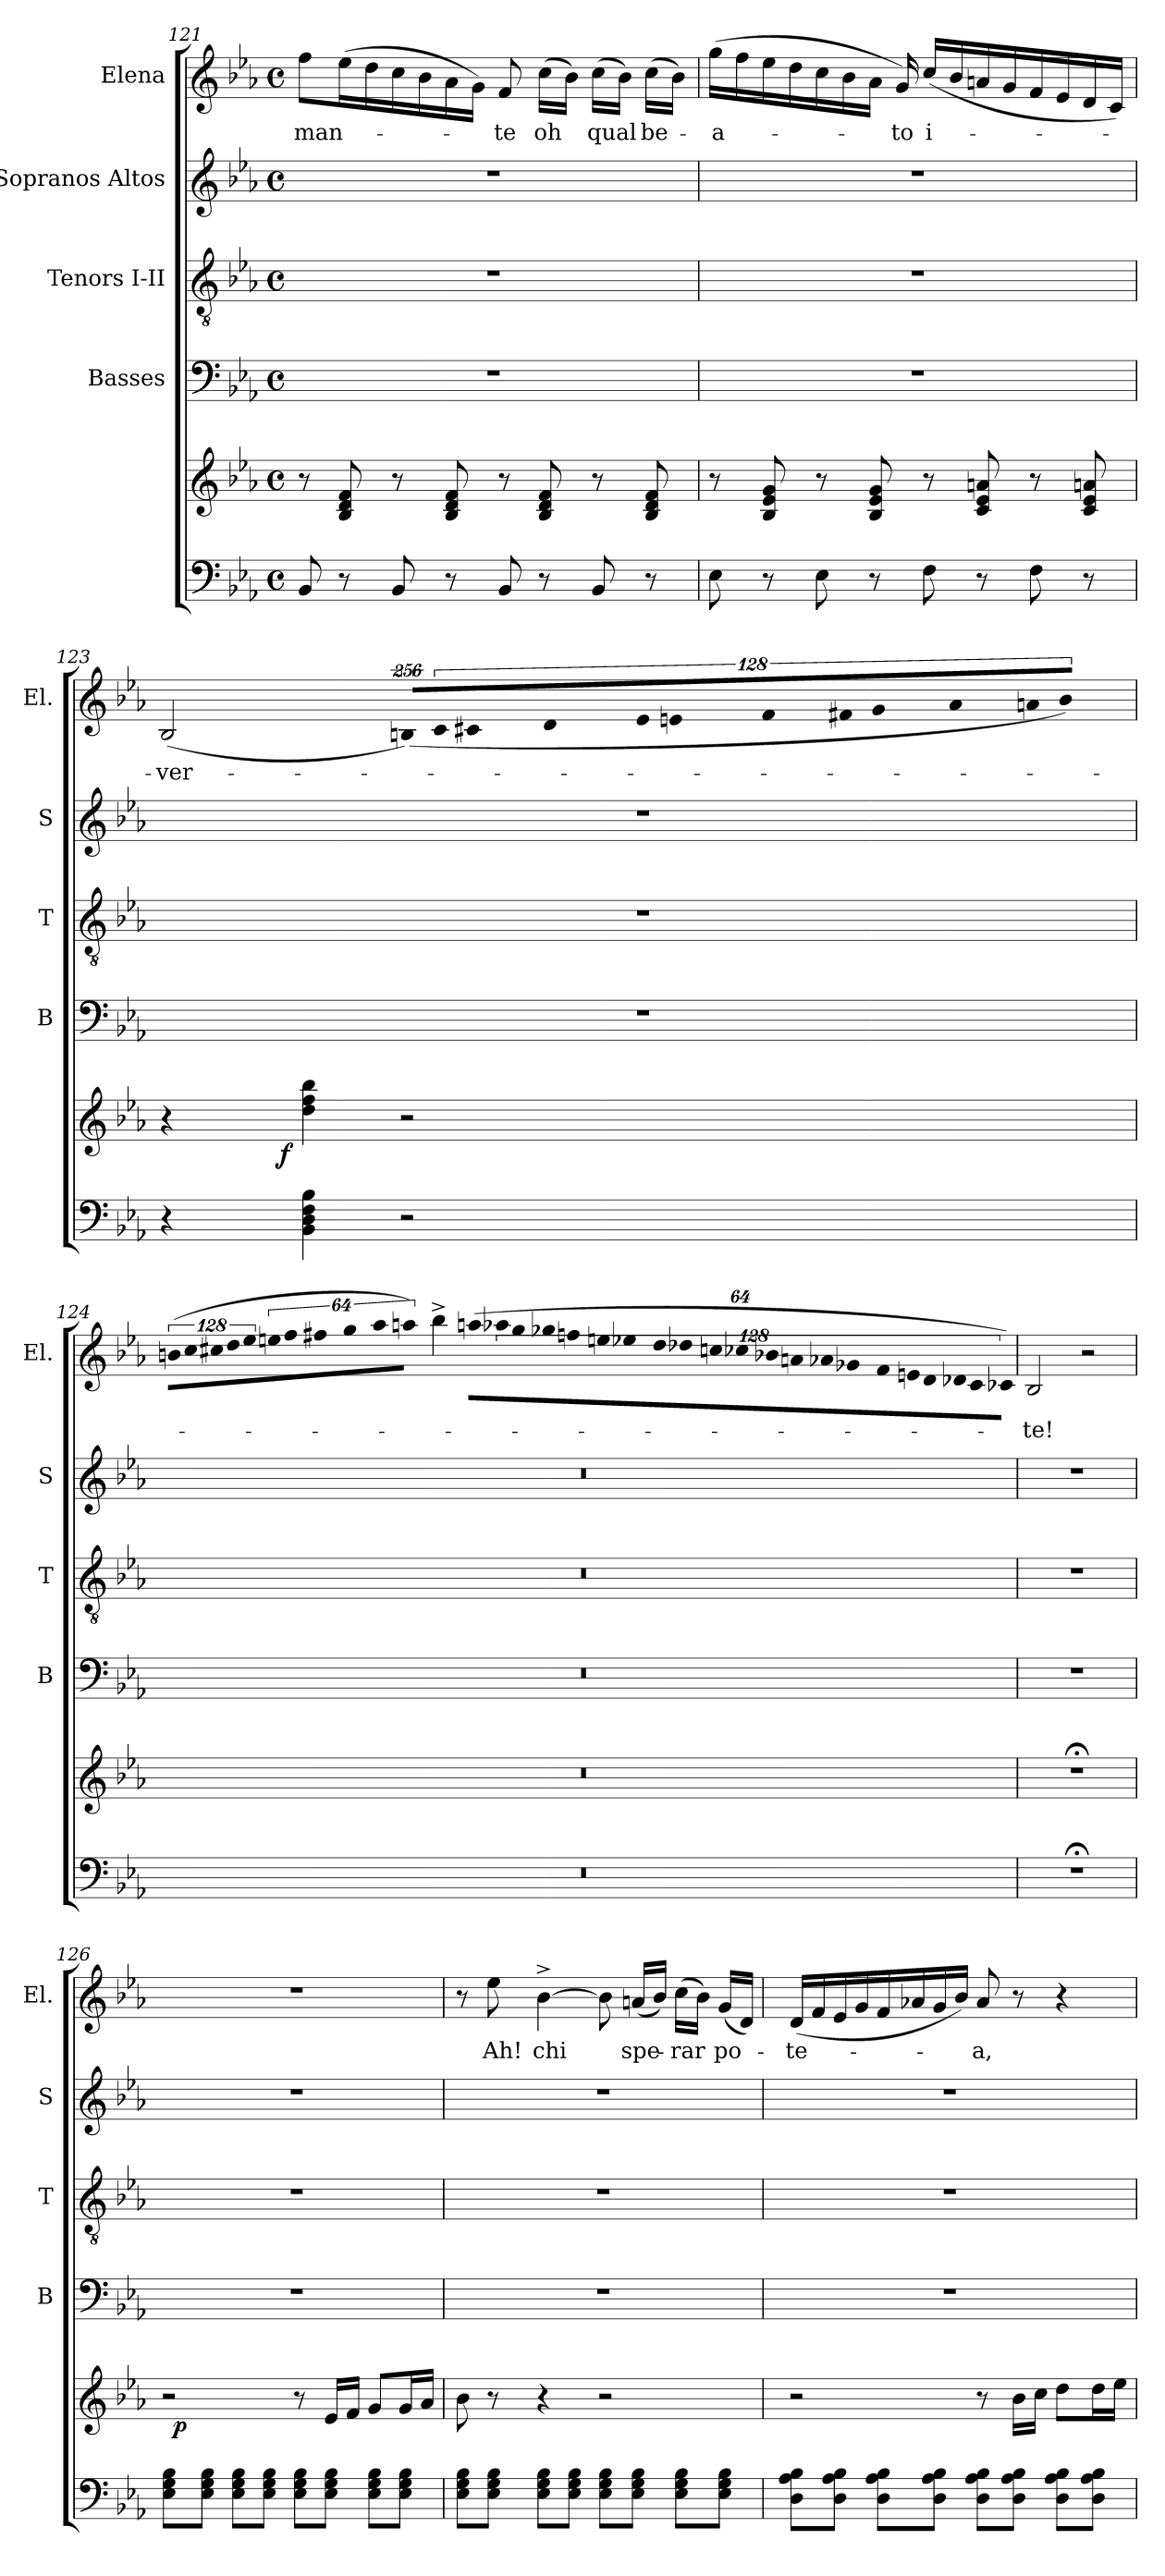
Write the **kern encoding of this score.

**kern	**kern	**dynam	**kern	**kern	**kern	**kern	**text
*part5	*part5	*part5	*part4	*part3	*part2	*part1	*part1
*staff6	*staff5	*staff5/6	*staff4	*staff3	*staff2	*staff1	*staff1
*	*	*	*I"Basses	*I"Tenors I-II	*I"Sopranos Altos	*I"Elena	*
*	*	*	*I'B	*I'T	*I'S	*I'El.	*
*clefF4	*clefG2	*	*clefF4	*clefGv2	*clefG2	*clefG2	*
*k[b-e-a-]	*k[b-e-a-]	*	*k[b-e-a-]	*k[b-e-a-]	*k[b-e-a-]	*k[b-e-a-]	*
*E-:	*E-:	*	*E-:	*E-:	*E-:	*E-:	*
*M4/4	*M4/4	*	*M4/4	*M4/4	*M4/4	*M4/4	*
*met(c)	*met(c)	*	*met(c)	*met(c)	*met(c)	*met(c)	*
=121	=121	=121	=121	=121	=121	=121	=121
8BB-/	8r	.	1r	1r	1r	8ff\L	-man-
8r	8B-/ 8d/ 8f/	.	.	.	.	(16ee-\L	.
.	.	.	.	.	.	16dd\	.
8BB-/	8r	.	.	.	.	16cc\	.
.	.	.	.	.	.	16b-\	.
8r	8B-/ 8d/ 8f/	.	.	.	.	16a-\	.
.	.	.	.	.	.	16g\JJ)	.
8BB-/	8r	.	.	.	.	8f/	-te
8r	8B-/ 8d/ 8f/	.	.	.	.	(16cc\LL	oh
.	.	.	.	.	.	16b-\JJ)	.
8BB-/	8r	.	.	.	.	(16cc\LL	qual
.	.	.	.	.	.	16b-\JJ)	.
8r	8B-/ 8d/ 8f/	.	.	.	.	(16cc\LL	be-
.	.	.	.	.	.	16b-\JJ)	.
=122	=122	=122	=122	=122	=122	=122	=122
8E-\	8r	.	1r	1r	1r	(16gg\LL	-a-
.	.	.	.	.	.	16ff\	.
8r	8B-/ 8e-/ 8g/	.	.	.	.	16ee-\	.
.	.	.	.	.	.	16dd\	.
8E-\	8r	.	.	.	.	16cc\	.
.	.	.	.	.	.	16b-\	.
8r	8B-/ 8e-/ 8g/	.	.	.	.	16a-\JJ	.
.	.	.	.	.	.	16g/)	-to
8F\	8r	.	.	.	.	(16cc/LL	i-
.	.	.	.	.	.	16b-/	.
8r	8c/ 8e-/ 8an/	.	.	.	.	16an/	.
.	.	.	.	.	.	16g/	.
8F\	8r	.	.	.	.	16f/	.
.	.	.	.	.	.	16e-/	.
8r	8c/ 8e-/ 8an/	.	.	.	.	16d/	.
.	.	.	.	.	.	16c/JJ)	.
!!LO:LB:g=z
=123	=123	=123	=123	=123	=123	=123	=123
*	*^	*	*	*	*	*	*
4r	4r	6ryy	.	1r	1r	1r	(2B-/	-ver-
.	.	24.ryy	.	.	.	.	.	.
!	!	!	!LO:DY:b	!	!	!	!	!
.	.	3%2ryy	f	.	.	.	.	.
4BB-\ 4D\ 4F\ 4B-\	4dd\ 4ff\ 4bb-\	.	.	.	.	.	.	.
!	!	!	!	!	!	!	!LO:N:vis=16	!
2r	2r	.	.	.	.	.	(4096%171Bn/LL)	.
!	!	!	!	!	!	!	!LO:N:vis=16	!
.	.	.	.	.	.	.	2048%85c/	.
!	!	!	!	!	!	!	!LO:N:vis=16	!
.	.	.	.	.	.	.	4096%171c#X/	.
!	!	!	!	!	!	!	!LO:N:vis=16	!
.	.	.	.	.	.	.	4096%171d/	.
!	!	!	!	!	!	!	!LO:N:vis=16	!
.	.	.	.	.	.	.	2048%85e-/	.
!	!	!	!	!	!	!	!LO:N:vis=16	!
.	.	.	.	.	.	.	4096%171en/	.
!	!	!	!	!	!	!	!LO:N:vis=16	!
.	.	.	.	.	.	.	4096%171f/	.
!	!	!	!	!	!	!	!LO:N:vis=16	!
.	.	.	.	.	.	.	2048%85f#X/	.
!	!	!	!	!	!	!	!LO:N:vis=16	!
.	.	.	.	.	.	.	4096%171g/	.
!	!	!	!	!	!	!	!LO:N:vis=16	!
.	.	.	.	.	.	.	4096%171a-/	.
.	.	12ryy	.	.	.	.	.	.
!	!	!	!	!	!	!	!LO:N:vis=16	!
.	.	.	.	.	.	.	2048%85an/	.
!	!	!	!	!	!	!	!LO:N:vis=16	!
.	.	.	.	.	.	.	4096%171b-/JJ)	.
.	.	48ryy	.	.	.	.	.	.
=124	=124	=124	=124	=124	=124	=124	=124	=124
!	!	!	!	!	!	!	!LO:N:vis=16	!
*	*v	*v	*	*	*	*	*	*
1r	1r	.	1r	1r	1r	(4096%93bn\LL	.
!	!	!	!	!	!	!LO:N:vis=16	!
.	.	.	.	.	.	4096%93cc\	.
!	!	!	!	!	!	!LO:N:vis=16	!
.	.	.	.	.	.	4096%93cc#X\	.
!	!	!	!	!	!	!LO:N:vis=16	!
.	.	.	.	.	.	4096%93dd\	.
!	!	!	!	!	!	!LO:N:vis=16	!
.	.	.	.	.	.	4096%93ee-\	.
!	!	!	!	!	!	!LO:N:vis=16	!
.	.	.	.	.	.	2048%47een\	.
!	!	!	!	!	!	!LO:N:vis=16	!
.	.	.	.	.	.	4096%93ff\	.
!	!	!	!	!	!	!LO:N:vis=16	!
.	.	.	.	.	.	4096%93ff#X\	.
!	!	!	!	!	!	!LO:N:vis=16	!
.	.	.	.	.	.	4096%93gg\	.
!	!	!	!	!	!	!LO:N:vis=16	!
.	.	.	.	.	.	4096%93aa-\	.
!	!	!	!	!	!	!LO:N:vis=16	!
.	.	.	.	.	.	4096%93aan\JJ)	.
.	.	.	.	.	.	4bb-^>\	.
!	!	!	!	!	!	!LO:N:vis=16	!
.	.	.	.	.	.	(2048%49aan\LL	.
!	!	!	!	!	!	!LO:N:vis=16	!
.	.	.	.	.	.	4096%97aa-X\	.
!	!	!	!	!	!	!LO:N:vis=16	!
.	.	.	.	.	.	2048%49gg\	.
!	!	!	!	!	!	!LO:N:vis=16	!
.	.	.	.	.	.	4096%97gg-X\	.
!	!	!	!	!	!	!LO:N:vis=16	!
.	.	.	.	.	.	2048%49ff\	.
!	!	!	!	!	!	!LO:N:vis=16	!
.	.	.	.	.	.	4096%97een\	.
!	!	!	!	!	!	!LO:N:vis=16	!
.	.	.	.	.	.	2048%49ee-X\	.
!	!	!	!	!	!	!LO:N:vis=16	!
.	.	.	.	.	.	4096%97dd\	.
!	!	!	!	!	!	!LO:N:vis=16	!
.	.	.	.	.	.	2048%49dd-X\	.
!	!	!	!	!	!	!LO:N:vis=16	!
.	.	.	.	.	.	4096%97cc\	.
!	!	!	!	!	!	!LO:N:vis=16	!
.	.	.	.	.	.	2048%49cc-X\	.
!	!	!	!	!	!	!LO:N:vis=16	!
.	.	.	.	.	.	4096%97b-\	.
!	!	!	!	!	!	!LO:N:vis=16	!
.	.	.	.	.	.	2048%49an\	.
!	!	!	!	!	!	!LO:N:vis=16	!
.	.	.	.	.	.	4096%97a-X\	.
!	!	!	!	!	!	!LO:N:vis=16	!
.	.	.	.	.	.	2048%49g-X\	.
!	!	!	!	!	!	!LO:N:vis=16	!
.	.	.	.	.	.	2048%49f\	.
!	!	!	!	!	!	!LO:N:vis=16	!
.	.	.	.	.	.	4096%97en\	.
!	!	!	!	!	!	!LO:N:vis=16	!
.	.	.	.	.	.	2048%49d\	.
!	!	!	!	!	!	!LO:N:vis=16	!
.	.	.	.	.	.	4096%97d-X\	.
!	!	!	!	!	!	!LO:N:vis=16	!
.	.	.	.	.	.	2048%49c\	.
!	!	!	!	!	!	!LO:N:vis=16	!
.	.	.	.	.	.	4096%97c-X\JJ)	.
=125	=125	=125	=125	=125	=125	=125	=125
1r;<	1r;<	.	1r	1r	1r	2B-/	-te!
.	.	.	.	.	.	2r	.
!!LO:LB:g=z
=126	=126	=126	=126	=126	=126	=126	=126
*	*^	*	*	*	*	*	*
8E-\ 8G\ 8B-\L	2r	48ryy	.	1r	1r	1r	1r	.
!	!	!	!LO:DY:b	!	!	!	!	!
.	.	3%2ryy	p	.	.	.	.	.
8E-\ 8G\ 8B-\J	.	.	.	.	.	.	.	.
8E-\ 8G\ 8B-\L	.	.	.	.	.	.	.	.
8E-\ 8G\ 8B-\J	.	.	.	.	.	.	.	.
8E-\ 8G\ 8B-\L	8r	.	.	.	.	.	.	.
8E-\ 8G\ 8B-\J	16e-/LL	.	.	.	.	.	.	.
.	16f/JJ	6...ryy	.	.	.	.	.	.
8E-\ 8G\ 8B-\L	8g/L	.	.	.	.	.	.	.
8E-\ 8G\ 8B-\J	16g/L	.	.	.	.	.	.	.
.	16a-/JJ	.	.	.	.	.	.	.
*	*v	*v	*	*	*	*	*	*
=127	=127	=127	=127	=127	=127	=127	=127
8E-\ 8G\ 8B-\L	8b-\	.	1r	1r	1r	8r	.
8E-\ 8G\ 8B-\J	8r	.	.	.	.	8ee-\	Ah!
8E-\ 8G\ 8B-\L	4r	.	.	.	.	[4b-^>\	chi
8E-\ 8G\ 8B-\J	.	.	.	.	.	.	.
8E-\ 8G\ 8B-\L	2r	.	.	.	.	8b-\]	.
8E-\ 8G\ 8B-\J	.	.	.	.	.	(16an/LL	spe-
.	.	.	.	.	.	16b-/JJ)	.
8E-\ 8G\ 8B-\L	.	.	.	.	.	(16cc\LL	-rar
.	.	.	.	.	.	16b-\JJ)	.
8E-\ 8G\ 8B-\J	.	.	.	.	.	(16g/LL	po-
.	.	.	.	.	.	16d/JJ)	.
=128	=128	=128	=128	=128	=128	=128	=128
8D\ 8A-\ 8B-\L	2r	.	1r	1r	1r	(16d/LL	-te-
.	.	.	.	.	.	16f/	.
8D\ 8A-\ 8B-\J	.	.	.	.	.	16e-/	.
.	.	.	.	.	.	16g/	.
8D\ 8A-\ 8B-\L	.	.	.	.	.	16f/	.
.	.	.	.	.	.	16a-X/	.
8D\ 8A-\ 8B-\J	.	.	.	.	.	16g/	.
.	.	.	.	.	.	16b-/JJ)	.
8D\ 8A-\ 8B-\L	8r	.	.	.	.	8a-/	-a,
8D\ 8A-\ 8B-\J	16b-\LL	.	.	.	.	8r	.
.	16cc\JJ	.	.	.	.	.	.
8D\ 8A-\ 8B-\L	8dd\L	.	.	.	.	4r	.
8D\ 8A-\ 8B-\J	16dd\L	.	.	.	.	.	.
.	16ee-\JJ	.	.	.	.	.	.
=	=	=	=	=	=	=	=
*-	*-	*-	*-	*-	*-	*-	*-
